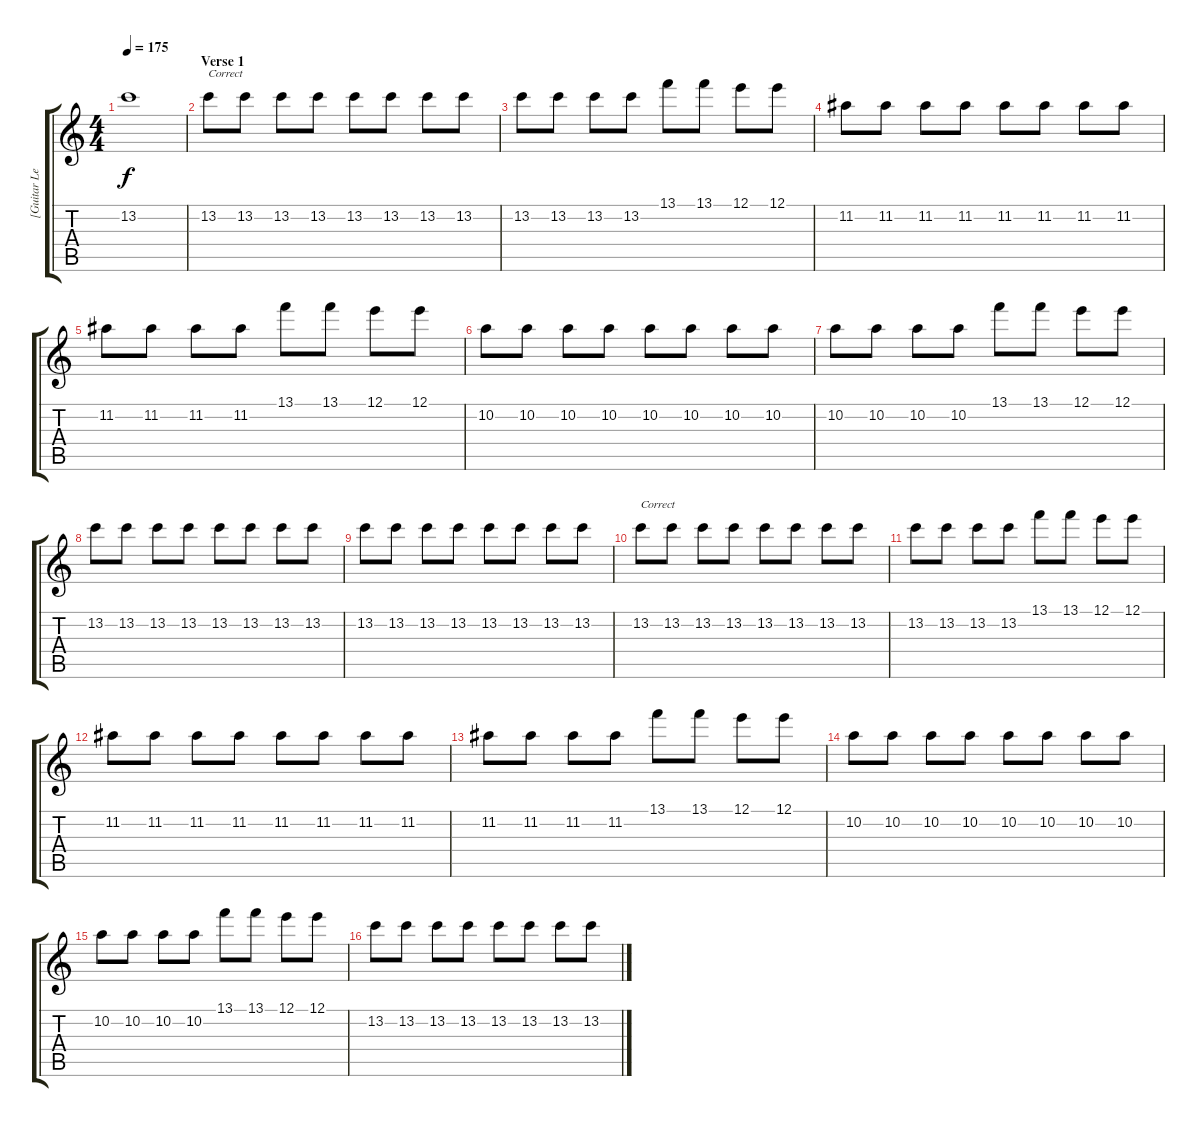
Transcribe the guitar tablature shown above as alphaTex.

\track ("[Guitar Lead] Roman Surman" "[Guitar Le") {instrument overdrivenguitar}
\staff {score tabs}
\tuning (E4 B3 G3 D3 A2 E2) {hide}
\ts (4 4)
\tempo 175
\clef g2
\ks c
13.2{t}.1{dy f} |
\section ("" "Verse 1")
13.2.8{txt "Correct"} 13.2.8 13.2.8 13.2.8 13.2.8 13.2.8 13.2.8 13.2.8 |
13.2.8 13.2.8 13.2.8 13.2.8 13.1.8 13.1.8 12.1.8 12.1.8 |
11.2.8 11.2.8 11.2.8 11.2.8 11.2.8 11.2.8 11.2.8 11.2.8 |
11.2.8 11.2.8 11.2.8 11.2.8 13.1.8 13.1.8 12.1.8 12.1.8 |
10.2.8 10.2.8 10.2.8 10.2.8 10.2.8 10.2.8 10.2.8 10.2.8 |
10.2.8 10.2.8 10.2.8 10.2.8 13.1.8 13.1.8 12.1.8 12.1.8 |
13.2.8 13.2.8 13.2.8 13.2.8 13.2.8 13.2.8 13.2.8 13.2.8 |
13.2.8 13.2.8 13.2.8 13.2.8 13.2.8 13.2.8 13.2.8 13.2.8 |
13.2.8{txt "Correct"} 13.2.8 13.2.8 13.2.8 13.2.8 13.2.8 13.2.8 13.2.8 |
13.2.8 13.2.8 13.2.8 13.2.8 13.1.8 13.1.8 12.1.8 12.1.8 |
11.2.8 11.2.8 11.2.8 11.2.8 11.2.8 11.2.8 11.2.8 11.2.8 |
11.2.8 11.2.8 11.2.8 11.2.8 13.1.8 13.1.8 12.1.8 12.1.8 |
10.2.8 10.2.8 10.2.8 10.2.8 10.2.8 10.2.8 10.2.8 10.2.8 |
10.2.8 10.2.8 10.2.8 10.2.8 13.1.8 13.1.8 12.1.8 12.1.8 |
13.2.8 13.2.8 13.2.8 13.2.8 13.2.8 13.2.8 13.2.8 13.2.8
